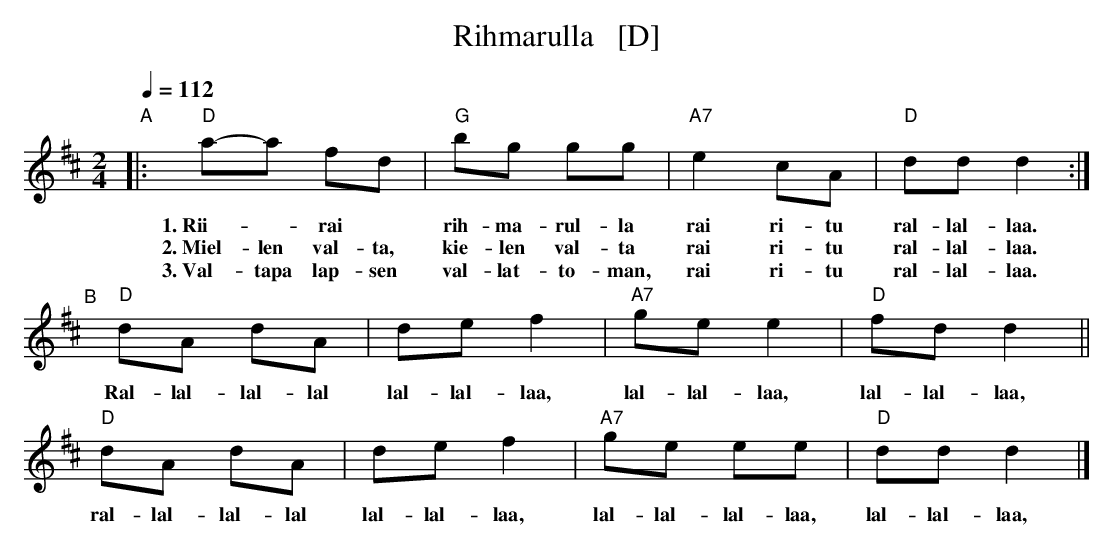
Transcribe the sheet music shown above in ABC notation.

X:1
T: Rihmarulla   [D]
L: 1/8
M: 2/4
Q: 1/4=112
K: D
"^A"|:\
"D"a-a fd | "G"bg gg | "A7"e2 cA | "D"dd d2 :|
w: 1.~Rii-*rai* rih-ma-rul-la rai ri-tu ral-lal-laa.
w: 2.~Miel-len val-ta, kie-len val-ta rai ri-tu ral-lal-laa.
w: 3.~Val-tapa lap-sen val-lat-to-man, rai ri-tu ral-lal-laa.
"^B"[|]\
"D"dA dA | de f2 | "A7"ge e2 | "D"fd d2 ||
w: Ral-lal-lal-lal lal-lal-laa, lal-lal-laa, lal-lal-laa,
"D"dA dA | de f2 | "A7"ge ee | "D"dd d2 |]
w: ral-lal-lal-lal lal-lal-laa, lal-lal-lal-laa, lal-lal-laa,
